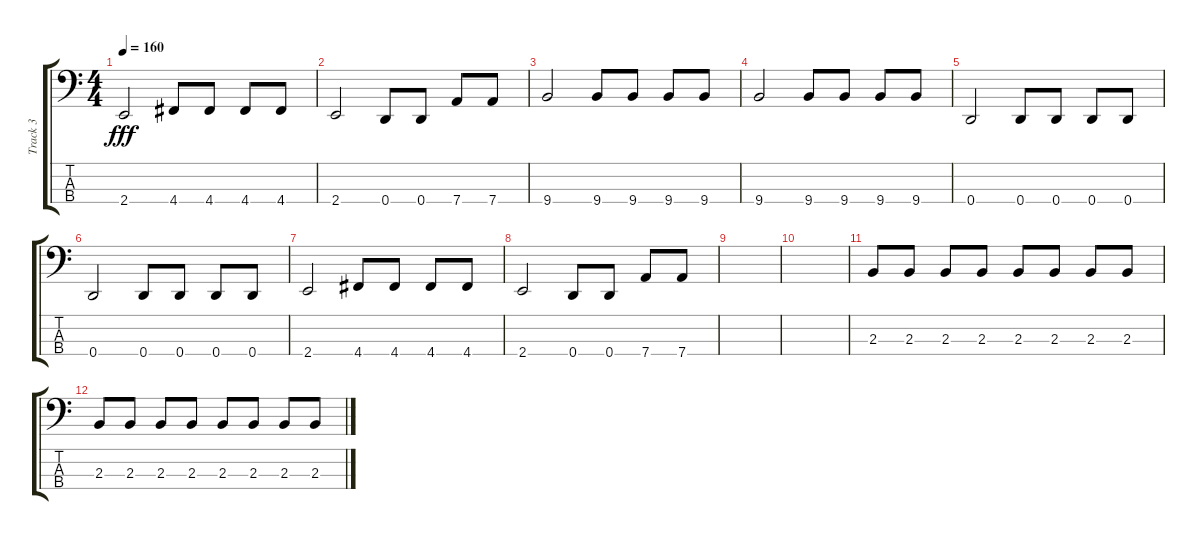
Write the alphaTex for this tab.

\track ("Track 3" "Track 3") {instrument electricbasspick}
\staff {score tabs}
\tuning (G2 D2 A1 D1) {hide}
\ts (4 4)
\tempo 160
\clef f4
\ks c
2.4.2{dy fff} 4.4.8 4.4.8 4.4.8 4.4.8 |
2.4.2 0.4.8 0.4.8 7.4.8 7.4.8 |
9.4.2 9.4.8 9.4.8 9.4.8 9.4.8 |
9.4.2 9.4.8 9.4.8 9.4.8 9.4.8 |
0.4.2 0.4.8 0.4.8 0.4.8 0.4.8 |
0.4.2 0.4.8 0.4.8 0.4.8 0.4.8 |
2.4.2 4.4.8 4.4.8 4.4.8 4.4.8 |
2.4.2 0.4.8 0.4.8 7.4.8 7.4.8 |
|
|
2.3.8 2.3.8 2.3.8 2.3.8 2.3.8 2.3.8 2.3.8 2.3.8 |
2.3.8 2.3.8 2.3.8 2.3.8 2.3.8 2.3.8 2.3.8 2.3.8
